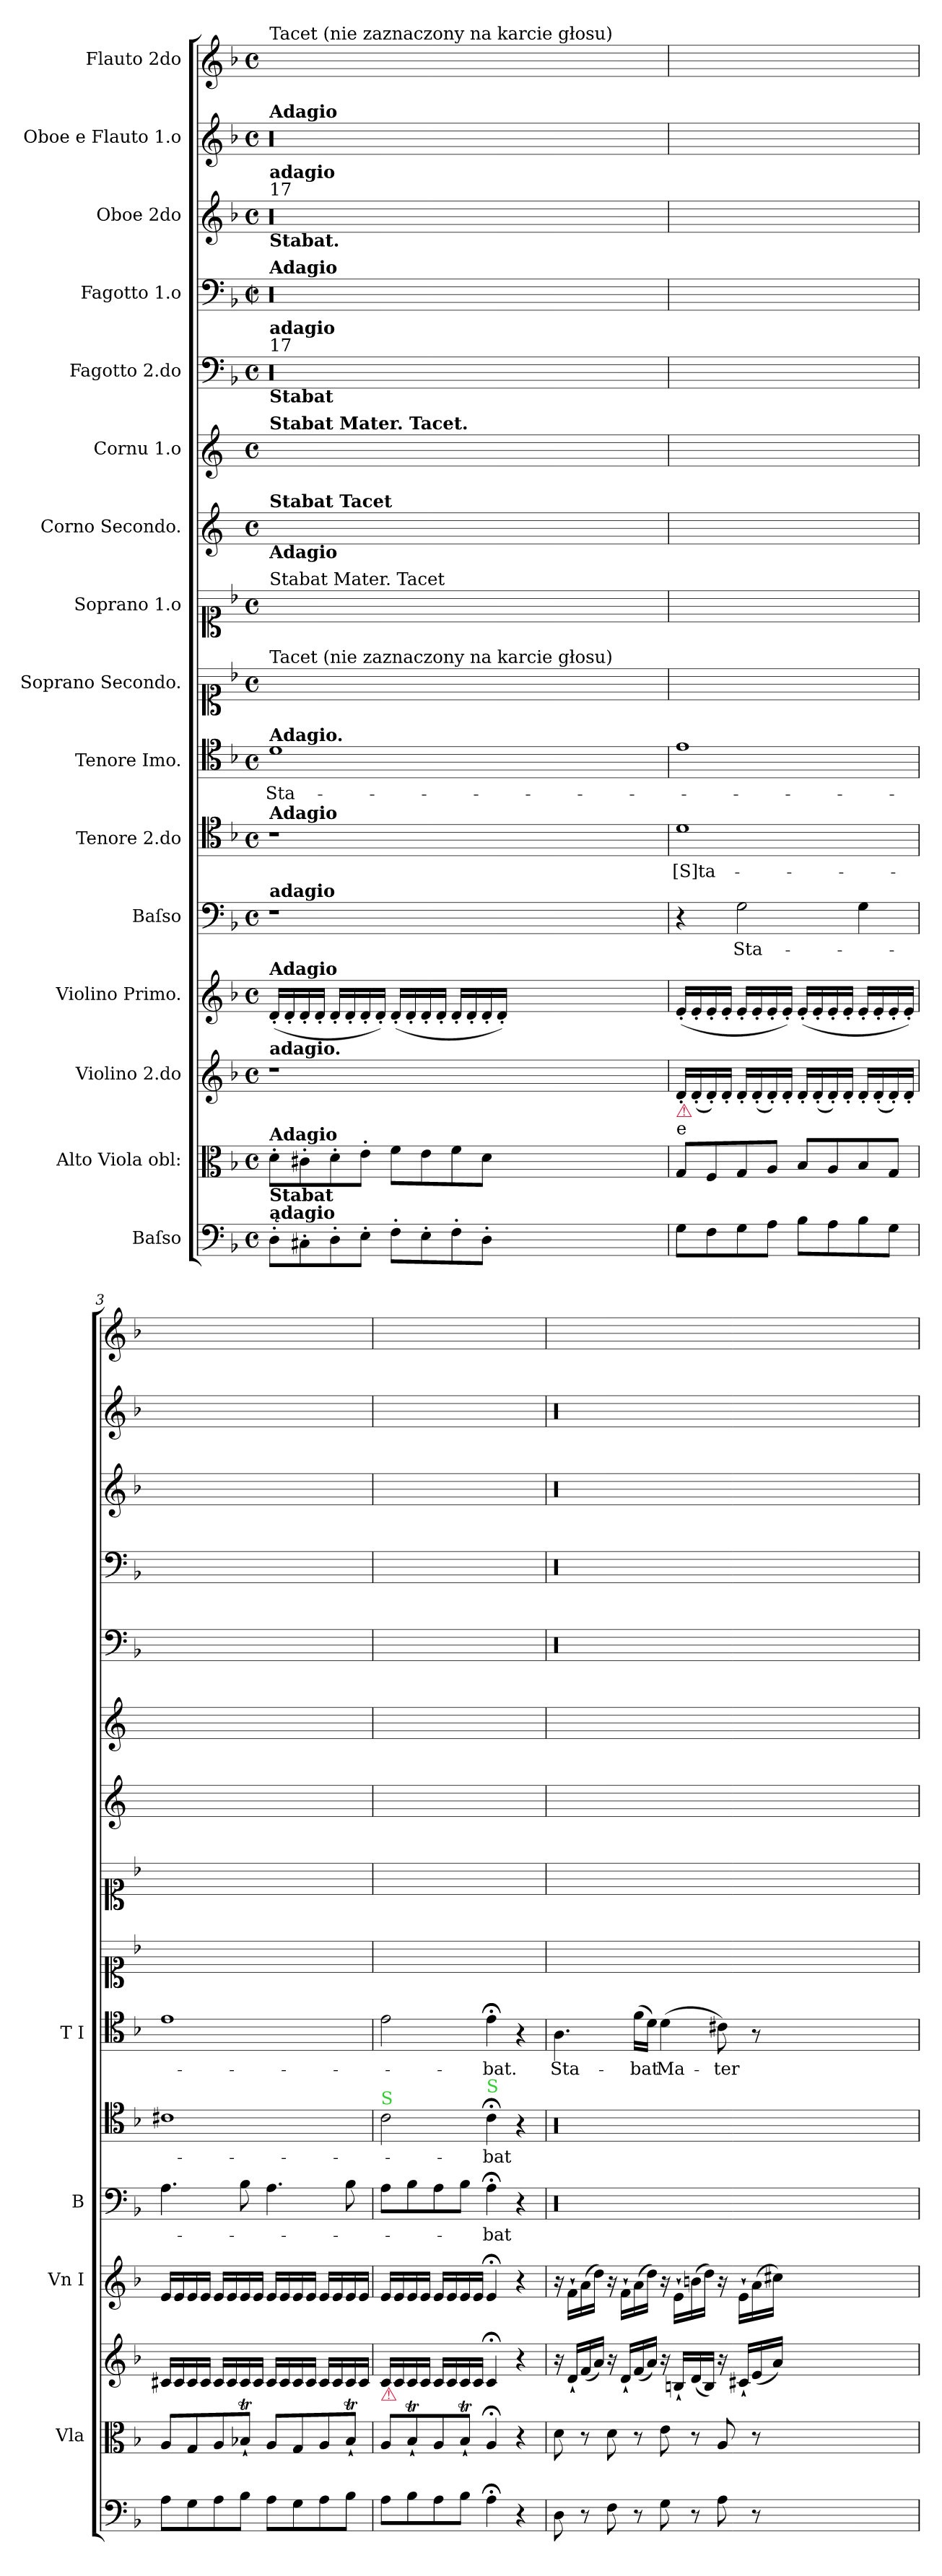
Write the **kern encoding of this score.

**kern	**dynam	**kern	**dynam	**kern	**dynam	**kern	**kern	**text	**kern	**text	**kern	**text	**kern	**kern	**kern	**kern	**kern	**kern	**kern	**kern	**kern
*part16	*part16	*part15	*part15	*part14	*part14	*part13	*part12	*part12	*part11	*part11	*part10	*part10	*part9	*part8	*part7	*part6	*part5	*part4	*part3	*part2	*part1
*staff16	*staff16	*staff15	*staff15	*staff14	*staff14	*staff13	*staff12	*staff12	*staff11	*staff11	*staff10	*staff10	*staff9	*staff8	*staff7	*staff6	*staff5	*staff4	*staff3	*staff2	*staff1
*I"Baſso	*	*I"Alto Viola obl:	*	*I"Violino 2.do	*	*I"Violino Primo.	*I"Baſso	*	*I"Tenore 2.do	*	*I"Tenore Imo.	*	*I"Soprano Secondo.	*I"Soprano 1.o	*I"Corno Secondo.	*I"Cornu 1.o	*I"Fagotto 2.do	*I"Fagotto 1.o	*I"Oboe 2do	*I"Oboe e Flauto 1.o	*I"Flauto 2do
*	*	*I'Vla	*	*	*	*I'Vn I	*I'B	*	*	*	*I'T I	*	*	*	*	*	*	*	*	*	*
*clefF4	*	*clefC3	*	*clefG2	*	*clefG2	*clefF4	*	*clefC4	*	*clefC4	*	*clefC1	*clefC1	*clefG2	*clefG2	*clefF4	*clefF4	*clefG2	*clefG2	*clefG2
*	*	*	*	*	*	*	*	*	*	*	*	*	*	*	*ITrd4c7	*ITrd4c7	*	*	*	*	*
*k[b-]	*	*k[b-]	*	*k[b-]	*	*k[b-]	*k[b-]	*	*k[b-]	*	*k[b-]	*	*k[b-]	*k[b-]	*k[b-]	*k[b-]	*k[b-]	*k[b-]	*k[b-]	*k[b-]	*k[b-]
*d:	*	*d:	*	*d:	*	*d:	*d:	*	*d:	*	*d:	*	*d:	*d:	*d:	*d:	*d:	*d:	*d:	*d:	*d:
*M4/4	*	*M4/4	*	*M4/4	*	*M4/4	*M4/4	*	*M4/4	*	*M4/4	*	*M4/4	*M4/4	*M4/4	*M4/4	*M4/4	*M4/4	*M4/4	*M4/4	*M4/4
*met(c)	*	*met(c)	*	*met(c)	*	*met(c)	*met(c)	*	*met(c)	*	*met(c)	*	*met(c)	*met(c)	*met(c)	*met(c)	*met(c)	*met(c|)	*met(c)	*met(c)	*met(c)
=1	=1	=1	=1	=1	=1	=1	=1	=1	=1	=1	=1	=1	=1	=1	=1	=1	=1	=1	=1	=1	=1
!	!	!	!	!	!	!	!	!	!	!	!	!	!	!	!	!	!	!	!	!	!LO:TX:a:t=Tacet (nie zaznaczony na karcie głosu)
!	!	!	!	!	!	!	!	!	!	!	!	!	!	!	!	!	!	!	!	!LO:TX:a:B:t=Adagio	!
!	!	!	!	!	!	!	!	!	!	!	!	!	!	!	!	!	!	!	!LO:TX:a:t=17	!	!
!	!	!	!	!	!	!	!	!	!	!	!	!	!	!	!	!	!	!	!LO:TX:b:B:t=Stabat.	!	!
!	!	!	!	!	!	!	!	!	!	!	!	!	!	!	!	!	!	!	!LO:TX:a:B:t=adagio	!	!
!	!	!	!	!	!	!	!	!	!	!	!	!	!	!	!	!	!	!LO:TX:a:B:t=Adagio	!	!	!
!	!	!	!	!	!	!	!	!	!	!	!	!	!	!	!	!	!LO:TX:a:t=17	!	!	!	!
!	!	!	!	!	!	!	!	!	!	!	!	!	!	!	!	!	!LO:TX:b:B:t=Stabat	!	!	!	!
!	!	!	!	!	!	!	!	!	!	!	!	!	!	!	!	!	!LO:TX:a:B:t=adagio	!	!	!	!
!	!	!	!	!	!	!	!	!	!	!	!	!	!	!	!	!LO:TX:a:B:t=Stabat Mater. Tacet.	!	!	!	!	!
!	!	!	!	!	!	!	!	!	!	!	!	!	!	!	!LO:TX:a:B:t=Stabat Tacet	!	!	!	!	!	!
!	!	!	!	!	!	!	!	!	!	!	!	!	!	!	!LO:TX:b:B:t=Adagio	!	!	!	!	!	!
!	!	!	!	!	!	!	!	!	!	!	!	!	!	!LO:TX:a:t=Stabat Mater. Tacet	!	!	!	!	!	!	!
!	!	!	!	!	!	!	!	!	!	!	!	!	!LO:TX:a:t=Tacet (nie zaznaczony na karcie głosu)	!	!	!	!	!	!	!	!
!	!	!	!	!	!	!	!	!	!	!	!LO:TX:a:B:t=Adagio.	!	!	!	!	!	!	!	!	!	!
!	!	!	!	!	!	!	!	!	!LO:TX:a:B:t=Adagio	!	!	!	!	!	!	!	!	!	!	!	!
!	!	!	!	!	!	!	!LO:TX:a:B:t=adagio	!	!	!	!	!	!	!	!	!	!	!	!	!	!
!	!	!	!	!	!	!LO:TX:a:B:t=Adagio	!	!	!	!	!	!	!	!	!	!	!	!	!	!	!
!	!	!	!	!LO:TX:a:B:t=adagio.	!	!	!	!	!	!	!	!	!	!	!	!	!	!	!	!	!
!	!	!LO:TX:b:B:t=Stabat	!	!	!	!	!	!	!	!	!	!	!	!	!	!	!	!	!	!	!
!	!	!LO:TX:a:B:t=Adagio	!	!	!	!	!	!	!	!	!	!	!	!	!	!	!	!	!	!	!
!LO:TX:a:B:t=ądagio	!	!	!	!	!	!	!	!	!	!	!	!	!	!	!	!	!	!	!	!	!
!	!LO:DY:b	!	!	!	!	!	!	!	!	!	!	!	!	!	!	!	!	!	!	!	!
8D'\L	po	8d'\L	.	1r	.	(16d'/LL	1r	.	1r	.	1d\	Sta-	1ryy	1ryy	1ryy	1ryy	00r	00r	00r	00r	1ryy
.	.	.	.	.	.	16d'/	.	.	.	.	.	.	.	.	.	.	.	.	.	.	.
8C#X'/	.	8c#X'\	.	.	.	16d'/	.	.	.	.	.	.	.	.	.	.	.	.	.	.	.
.	.	.	.	.	.	16d'/JJ	.	.	.	.	.	.	.	.	.	.	.	.	.	.	.
!	!	!	!LO:DY:b	!	!	!	!	!	!	!	!	!	!	!	!	!	!	!	!	!	!
8D'\	.	8d'\	piano	.	.	16d'/LL	.	.	.	.	.	.	.	.	.	.	.	.	.	.	.
.	.	.	.	.	.	16d'/	.	.	.	.	.	.	.	.	.	.	.	.	.	.	.
8E'\J	.	8e'\J	.	.	.	16d'/	.	.	.	.	.	.	.	.	.	.	.	.	.	.	.
.	.	.	.	.	.	16d'/JJ)	.	.	.	.	.	.	.	.	.	.	.	.	.	.	.
8F'\L	.	8f\L	.	.	.	(16d'/LL	.	.	.	.	.	.	.	.	.	.	.	.	.	.	.
.	.	.	.	.	.	16d'/	.	.	.	.	.	.	.	.	.	.	.	.	.	.	.
8E'\	.	8e\	.	.	.	16d'/	.	.	.	.	.	.	.	.	.	.	.	.	.	.	.
.	.	.	.	.	.	16d'/JJ	.	.	.	.	.	.	.	.	.	.	.	.	.	.	.
8F'\	.	8f\	.	.	.	16d'/LL	.	.	.	.	.	.	.	.	.	.	.	.	.	.	.
.	.	.	.	.	.	16d'/	.	.	.	.	.	.	.	.	.	.	.	.	.	.	.
8D'\J	.	8d\J	.	.	.	16d'/	.	.	.	.	.	.	.	.	.	.	.	.	.	.	.
.	.	.	.	.	.	16d'/JJ)	.	.	.	.	.	.	.	.	.	.	.	.	.	.	.
0.ryy	.	0.ryy	.	0.ryy	.	0.ryy	0.ryy	.	0.ryy	.	0.ryy	.	0.ryy	0.ryy	0.ryy	0.ryy	.	.	.	.	0.ryy
=2	=2	=2	=2	=2	=2	=2	=2	=2	=2	=2	=2	=2	=2	=2	=2	=2	=2	=2	=2	=2	=2
!	!	!	!	!LO:TX:b:color=crimson:t=⚠	!	!	!	!	!	!	!	!	!	!	!	!	!	!	!	!	!
!	!	!	!	!LO:TX:b:t=e	!	!	!	!	!	!	!	!	!	!	!	!	!	!	!	!	!
8G\L	.	8G/L	.	16d'/LL	po	(16e'/LL	4r	.	1d\	[S]ta-	1e\	.	1ryy	1ryy	1ryy	1ryy	1ryy	1ryy	1ryy	1ryy	1ryy
.	.	.	.	(16d'/	.	16e'/	.	.	.	.	.	.	.	.	.	.	.	.	.	.	.
8F\	.	8F/	.	16d'/)	.	16e'/	.	.	.	.	.	.	.	.	.	.	.	.	.	.	.
.	.	.	.	16d'/JJ	.	16e'/JJ	.	.	.	.	.	.	.	.	.	.	.	.	.	.	.
8G\	.	8G/	.	16d'/LL	.	16e'/LL	2G\	Sta-	.	.	.	.	.	.	.	.	.	.	.	.	.
.	.	.	.	(16d'/	.	16e'/	.	.	.	.	.	.	.	.	.	.	.	.	.	.	.
8A\J	.	8A/J	.	16d'/)	.	16e'/	.	.	.	.	.	.	.	.	.	.	.	.	.	.	.
.	.	.	.	16d'/JJ	.	16e'/JJ)	.	.	.	.	.	.	.	.	.	.	.	.	.	.	.
8B-\L	.	8B-/L	.	16d'/LL	.	(16e'/LL	.	.	.	.	.	.	.	.	.	.	.	.	.	.	.
.	.	.	.	(16d'/	.	16e'/	.	.	.	.	.	.	.	.	.	.	.	.	.	.	.
8A\	.	8A/	.	16d'/)	.	16e'/	.	.	.	.	.	.	.	.	.	.	.	.	.	.	.
.	.	.	.	16d'/JJ	.	16e'/JJ	.	.	.	.	.	.	.	.	.	.	.	.	.	.	.
8B-\	.	8B-/	.	16d'/LL	.	16e'/LL	4G\	.	.	.	.	.	.	.	.	.	.	.	.	.	.
.	.	.	.	(16d'/	.	16e'/	.	.	.	.	.	.	.	.	.	.	.	.	.	.	.
8G\J	.	8G/J	.	16d'/)	.	16e'/	.	.	.	.	.	.	.	.	.	.	.	.	.	.	.
.	.	.	.	16d'/JJ	.	16e'/JJ)	.	.	.	.	.	.	.	.	.	.	.	.	.	.	.
=3	=3	=3	=3	=3	=3	=3	=3	=3	=3	=3	=3	=3	=3	=3	=3	=3	=3	=3	=3	=3	=3
8A\L	.	8A/L	.	16c#X/LL	.	16e/LL	4.A\	.	1c#X\	.	1e\	.	1ryy	1ryy	1ryy	1ryy	1ryy	1ryy	1ryy	1ryy	1ryy
.	.	.	.	16c#/	.	16e/	.	.	.	.	.	.	.	.	.	.	.	.	.	.	.
8G\	.	8G/	.	16c#/	.	16e/	.	.	.	.	.	.	.	.	.	.	.	.	.	.	.
.	.	.	.	16c#/JJ	.	16e/JJ	.	.	.	.	.	.	.	.	.	.	.	.	.	.	.
8A\	.	8A/	.	16c#/LL	.	16e/LL	.	.	.	.	.	.	.	.	.	.	.	.	.	.	.
.	.	.	.	16c#/	.	16e/	.	.	.	.	.	.	.	.	.	.	.	.	.	.	.
8B-\J	.	8B-XT`>/J	.	16c#/	.	16e/	8B-\	.	.	.	.	.	.	.	.	.	.	.	.	.	.
.	.	.	.	16c#/JJ	.	16e/JJ	.	.	.	.	.	.	.	.	.	.	.	.	.	.	.
8A\L	.	8A/L	.	16c#/LL	.	16e/LL	4.A\	.	.	.	.	.	.	.	.	.	.	.	.	.	.
.	.	.	.	16c#/	.	16e/	.	.	.	.	.	.	.	.	.	.	.	.	.	.	.
8G\	.	8G/	.	16c#/	.	16e/	.	.	.	.	.	.	.	.	.	.	.	.	.	.	.
.	.	.	.	16c#/JJ	.	16e/JJ	.	.	.	.	.	.	.	.	.	.	.	.	.	.	.
8A\	.	8A/	.	16c#/LL	.	16e/LL	.	.	.	.	.	.	.	.	.	.	.	.	.	.	.
.	.	.	.	16c#/	.	16e/	.	.	.	.	.	.	.	.	.	.	.	.	.	.	.
8B-\J	.	8B-T`>/J	.	16c#/	.	16e/	8B-\	.	.	.	.	.	.	.	.	.	.	.	.	.	.
.	.	.	.	16c#/JJ	.	16e/JJ	.	.	.	.	.	.	.	.	.	.	.	.	.	.	.
=4	=4	=4	=4	=4	=4	=4	=4	=4	=4	=4	=4	=4	=4	=4	=4	=4	=4	=4	=4	=4	=4
!	!	!	!	!	!	!	!	!	!LO:TX:a:color=limegreen:t=S	!	!	!	!	!	!	!	!	!	!	!	!
!	!	!	!	!LO:TX:b:color=crimson:t=⚠	!	!	!	!	!	!	!	!	!	!	!	!	!	!	!	!	!
8A\L	.	8A/L	.	16c/LL	.	16e/LL	8A\L	.	2c\	.	2e\	.	1ryy	1ryy	1ryy	1ryy	1ryy	1ryy	1ryy	1ryy	1ryy
.	.	.	.	16c/	.	16e/	.	.	.	.	.	.	.	.	.	.	.	.	.	.	.
8B-\	.	8B-T`>/	.	16c/	.	16e/	8B-\	.	.	.	.	.	.	.	.	.	.	.	.	.	.
.	.	.	.	16c/JJ	.	16e/JJ	.	.	.	.	.	.	.	.	.	.	.	.	.	.	.
8A\	.	8A/	.	16c/LL	.	16e/LL	8A\	.	.	.	.	.	.	.	.	.	.	.	.	.	.
.	.	.	.	16c/	.	16e/	.	.	.	.	.	.	.	.	.	.	.	.	.	.	.
8B-\J	.	8B-T`>/J	.	16c/	.	16e/	8B-\J	.	.	.	.	.	.	.	.	.	.	.	.	.	.
.	.	.	.	16c/JJ	.	16e/JJ	.	.	.	.	.	.	.	.	.	.	.	.	.	.	.
!	!	!	!	!	!	!	!	!	!LO:TX:a:color=limegreen:t=S	!	!	!	!	!	!	!	!	!	!	!	!
4A;<\	.	4A;</	.	4c;</	.	4e;</	4A;<\	-bat	4c;<\	-bat	4e;<\	-bat.	.	.	.	.	.	.	.	.	.
4r	.	4r	.	4r	.	4r	4r	.	4r	.	4r	.	.	.	.	.	.	.	.	.	.
=5	=5	=5	=5	=5	=5	=5	=5	=5	=5	=5	=5	=5	=5	=5	=5	=5	=5	=5	=5	=5	=5
!	!	!	!LO:DY:b	!	!	!	!	!	!	!	!	!	!	!	!	!	!	!	!	!	!
8D\	.	8d\	po&colon;	16r	.	16r	00r	.	00r	.	4.A\	Sta-	1ryy	1ryy	1ryy	1ryy	00r	00r	00r	00r	1ryy
.	.	.	.	16d`/LL	.	16f`\LL	.	.	.	.	.	.	.	.	.	.	.	.	.	.	.
8r	.	8r	.	(16f/	.	(16a\	.	.	.	.	.	.	.	.	.	.	.	.	.	.	.
.	.	.	.	16a/JJ)	.	16dd\JJ)	.	.	.	.	.	.	.	.	.	.	.	.	.	.	.
8F\	.	8d\	.	16r	.	16r	.	.	.	.	.	.	.	.	.	.	.	.	.	.	.
.	.	.	.	16d`/LL	.	16f`\LL	.	.	.	.	.	.	.	.	.	.	.	.	.	.	.
8r	.	8r	.	(16f/	.	(16a\	.	.	.	.	(16f\LL	-bat	.	.	.	.	.	.	.	.	.
.	.	.	.	16a/JJ)	.	16dd\JJ)	.	.	.	.	16d\JJ)	.	.	.	.	.	.	.	.	.	.
8G\	.	8e\	.	16r	.	16r	.	.	.	.	(4d\	Ma-	.	.	.	.	.	.	.	.	.
.	.	.	.	16Bn`/LL	.	16e`\LL	.	.	.	.	.	.	.	.	.	.	.	.	.	.	.
8r	.	8r	.	(16d/	.	(16bn\	.	.	.	.	.	.	.	.	.	.	.	.	.	.	.
.	.	.	.	16B/JJ)	.	16dd\JJ)	.	.	.	.	.	.	.	.	.	.	.	.	.	.	.
8A\	.	8A/	.	16r	.	16r	.	.	.	.	8c#X\)	-ter	.	.	.	.	.	.	.	.	.
.	.	.	.	16c#X`/LL	.	16e`\LL	.	.	.	.	.	.	.	.	.	.	.	.	.	.	.
8r	.	8r	.	(16e/	.	(16a\	.	.	.	.	8r	.	.	.	.	.	.	.	.	.	.
.	.	.	.	16a/JJ)	.	16cc#X\JJ)	.	.	.	.	.	.	.	.	.	.	.	.	.	.	.
0.ryy	.	0.ryy	.	0.ryy	.	0.ryy	.	.	.	.	0.ryy	.	0.ryy	0.ryy	0.ryy	0.ryy	.	.	.	.	0.ryy
=	=	=	=	=	=	=	=	=	=	=	=	=	=	=	=	=	=	=	=	=	=
*-	*-	*-	*-	*-	*-	*-	*-	*-	*-	*-	*-	*-	*-	*-	*-	*-	*-	*-	*-	*-	*-
